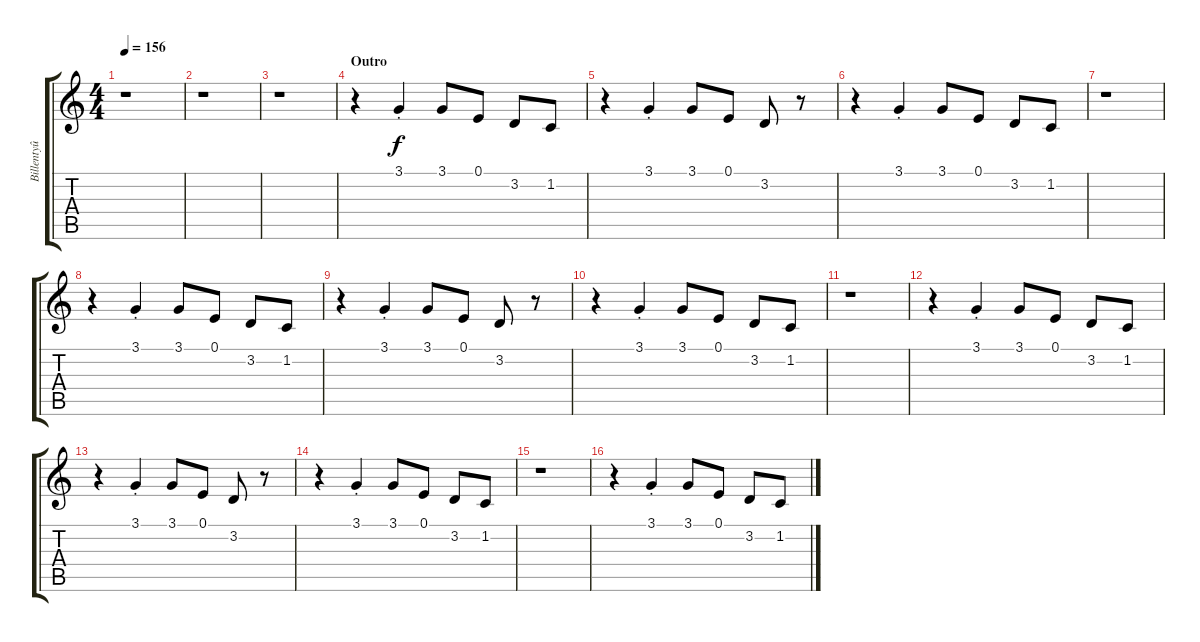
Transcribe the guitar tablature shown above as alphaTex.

\track ("Billentyû 1" "Billentyû ") {instrument pad1newage}
\staff {score tabs}
\tuning (E4 B3 G3 D3 A2 E2) {hide}
\ts (4 4)
\tempo 156
\clef g2
\ks c
r.1{dy ff} |
r.1 |
r.1 |
\section ("" "Outro")
r.4 3.1{st}.4{dy f} 3.1.8 0.1.8 3.2.8 1.2.8 |
r.4 3.1{st}.4 3.1.8 0.1.8 3.2.8 r.8 |
r.4 3.1{st}.4 3.1.8 0.1.8 3.2.8 1.2.8 |
r.1 |
r.4 3.1{st}.4 3.1.8 0.1.8 3.2.8 1.2.8 |
r.4 3.1{st}.4 3.1.8 0.1.8 3.2.8 r.8 |
r.4 3.1{st}.4 3.1.8 0.1.8 3.2.8 1.2.8 |
r.1 |
r.4 3.1{st}.4 3.1.8 0.1.8 3.2.8 1.2.8 |
r.4 3.1{st}.4 3.1.8 0.1.8 3.2.8 r.8 |
r.4 3.1{st}.4 3.1.8 0.1.8 3.2.8 1.2.8 |
r.1 |
r.4 3.1{st}.4 3.1.8 0.1.8 3.2.8 1.2.8
